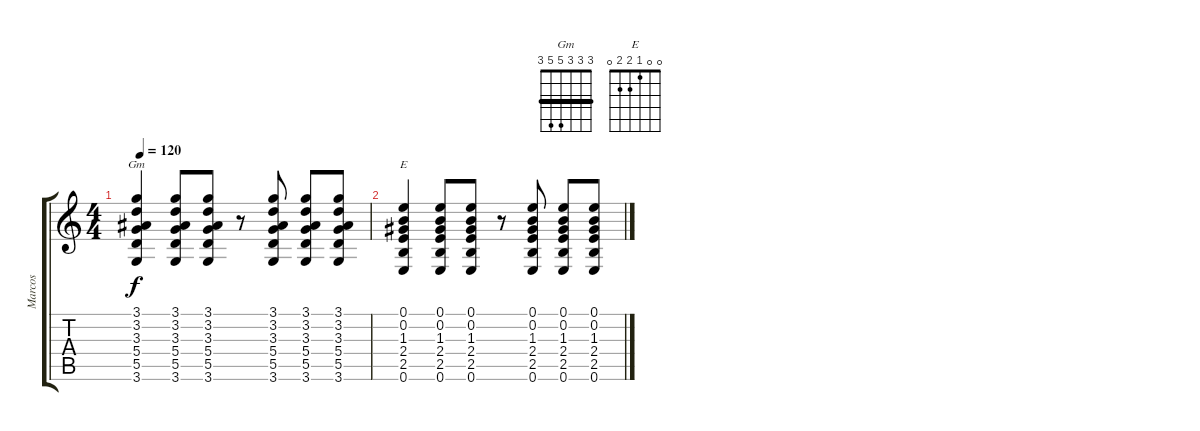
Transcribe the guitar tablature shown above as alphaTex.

\track ("Marcos" "Marcos") {instrument overdrivenguitar}
\staff {score tabs}
\tuning (E4 B3 G3 D3 A2 E2) {hide}
\chord ("Gm" 3 3 3 5 5 3) {barre 3}
\chord ("E" 0 0 1 2 2 0)
\ts (4 4)
\tempo 120
\clef g2
\ks c
(3.1 3.2 3.3 5.4 5.5 3.6).4{ch "Gm" dy f} (3.1 3.2 3.3 5.4 5.5 3.6).8 (3.1 3.2 3.3 5.4 5.5 3.6).8 r.8 (3.1 3.2 3.3 5.4 5.5 3.6).8 (3.1 3.2 3.3 5.4 5.5 3.6).8 (3.1 3.2 3.3 5.4 5.5 3.6).8 |
(0.1 0.2 1.3 2.4 2.5 0.6).4{ch "E"} (0.1 0.2 1.3 2.4 2.5 0.6).8 (0.1 0.2 1.3 2.4 2.5 0.6).8 r.8 (0.1 0.2 1.3 2.4 2.5 0.6).8 (0.1 0.2 1.3 2.4 2.5 0.6).8 (0.1 0.2 1.3 2.4 2.5 0.6).8
